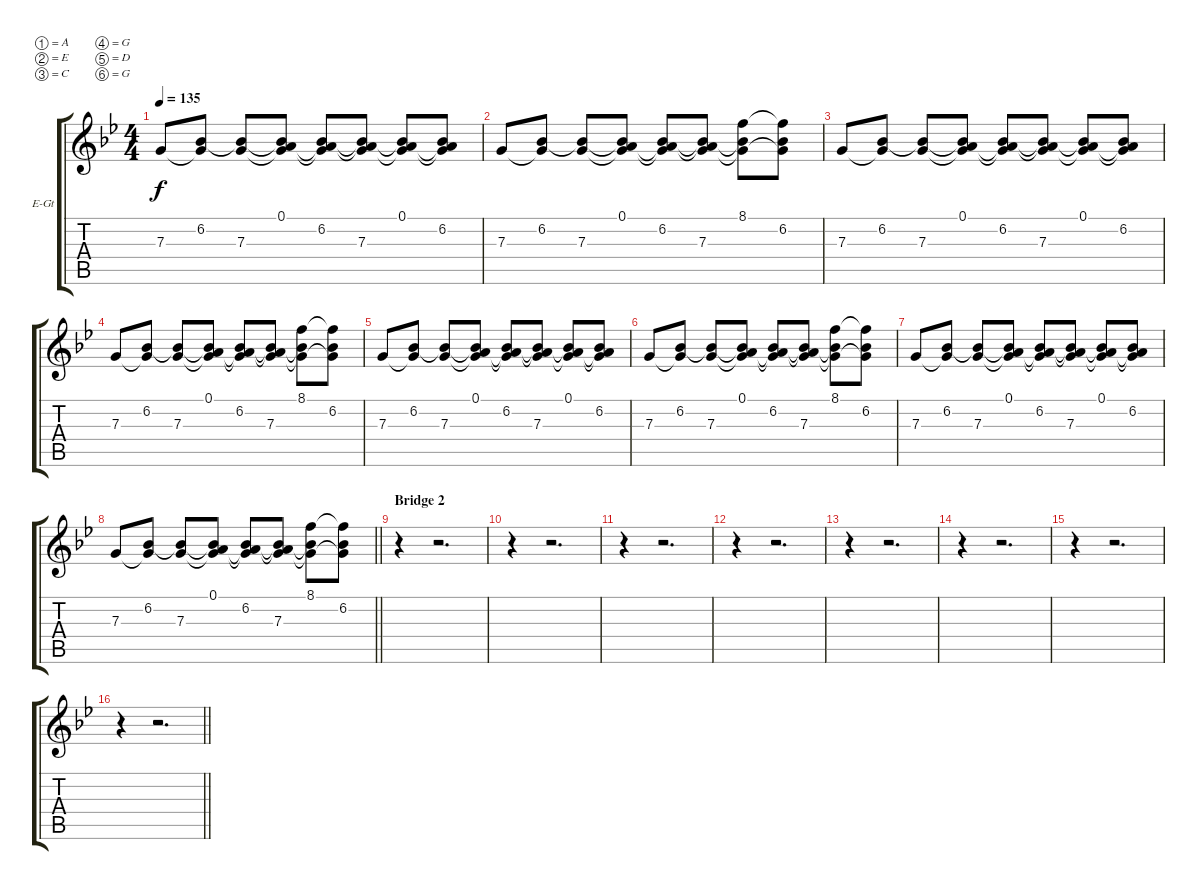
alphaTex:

\bracketExtendMode groupsimilarinstruments
\firstSystemTrackNameOrientation horizontal
\otherSystemsTrackNameOrientation horizontal
\track ("Fills" "E-Gt") {instrument distortionguitar}
\staff {score tabs}
\tuning (A3 E3 C3 G2 D2 G1)
\ts (4 4)
\tempo 135
\clef g2
\ks gminor
7.3.8{dy f} (6.2 7.3{t}).8 (6.2{t} 7.3).8 (0.1 6.2{t} 7.3{t}).8 (0.1{t} 6.2 7.3{t}).8 (0.1{t} 6.2{t} 7.3).8 (0.1 6.2{t} 7.3{t}).8 (0.1{t} 6.2 7.3{t}).8 |
7.3.8 (6.2 7.3{t}).8 (6.2{t} 7.3).8 (0.1 6.2{t} 7.3{t}).8 (0.1{t} 6.2 7.3{t}).8 (0.1{t} 6.2{t} 7.3).8 (8.1 6.2{t} 7.3{t}).8 (8.1{t} 6.2 7.3{t}).8 |
7.3.8 (6.2 7.3{t}).8 (6.2{t} 7.3).8 (0.1 6.2{t} 7.3{t}).8 (0.1{t} 6.2 7.3{t}).8 (0.1{t} 6.2{t} 7.3).8 (0.1 6.2{t} 7.3{t}).8 (0.1{t} 6.2 7.3{t}).8 |
7.3.8 (6.2 7.3{t}).8 (6.2{t} 7.3).8 (0.1 6.2{t} 7.3{t}).8 (0.1{t} 6.2 7.3{t}).8 (0.1{t} 6.2{t} 7.3).8 (8.1 6.2{t} 7.3{t}).8 (8.1{t} 6.2 7.3{t}).8 |
7.3.8 (6.2 7.3{t}).8 (6.2{t} 7.3).8 (0.1 6.2{t} 7.3{t}).8 (0.1{t} 6.2 7.3{t}).8 (0.1{t} 6.2{t} 7.3).8 (0.1 6.2{t} 7.3{t}).8 (0.1{t} 6.2 7.3{t}).8 |
7.3.8 (6.2 7.3{t}).8 (6.2{t} 7.3).8 (0.1 6.2{t} 7.3{t}).8 (0.1{t} 6.2 7.3{t}).8 (0.1{t} 6.2{t} 7.3).8 (8.1 6.2{t} 7.3{t}).8 (8.1{t} 6.2 7.3{t}).8 |
7.3.8 (6.2 7.3{t}).8 (6.2{t} 7.3).8 (0.1 6.2{t} 7.3{t}).8 (0.1{t} 6.2 7.3{t}).8 (0.1{t} 6.2{t} 7.3).8 (0.1 6.2{t} 7.3{t}).8 (0.1{t} 6.2 7.3{t}).8 |
\barLineRight lightlight
7.3.8 (6.2 7.3{t}).8 (6.2{t} 7.3).8 (0.1 6.2{t} 7.3{t}).8 (0.1{t} 6.2 7.3{t}).8 (0.1{t} 6.2{t} 7.3).8 (8.1 6.2{t} 7.3{t}).8 (8.1{t} 6.2 7.3{t}).8 |
\section ("" "Bridge 2")
r.4 r.2{d} |
r.4 r.2{d} |
r.4 r.2{d} |
r.4 r.2{d} |
r.4 r.2{d} |
r.4 r.2{d} |
r.4 r.2{d} |
\barLineRight lightlight
r.4 r.2{d}
